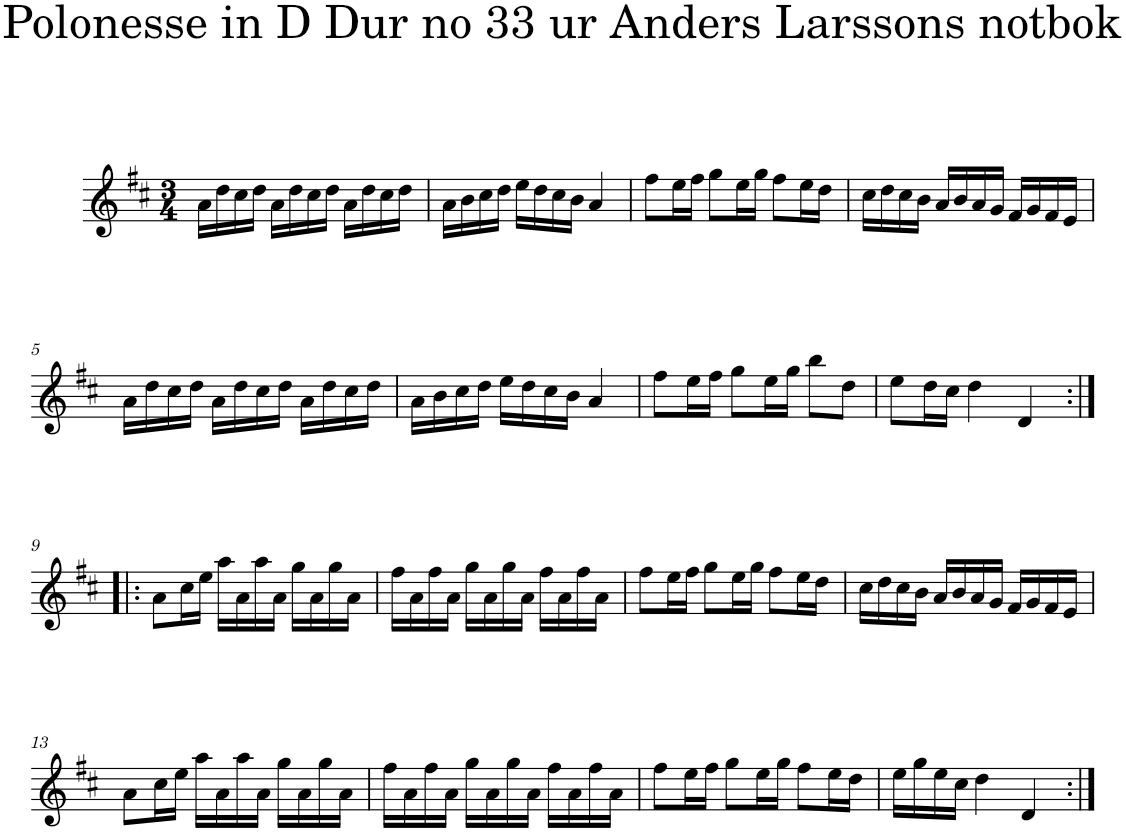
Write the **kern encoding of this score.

**kern
*part1
*staff1
*I"Piano
*I'Pno
*clefG2
*k[f#c#]
*D:
*M3/4
=1
16a\LL
16dd\
16cc#\
16dd\JJ
16a\LL
16dd\
16cc#\
16dd\JJ
16a\LL
16dd\
16cc#\
16dd\JJ
=2
16a\LL
16b\
16cc#\
16dd\JJ
16ee\LL
16dd\
16cc#\
16b\JJ
4a/
=3
8ff#\L
16ee\L
16ff#\JJ
8gg\L
16ee\L
16gg\JJ
8ff#\L
16ee\L
16dd\JJ
=4
16cc#\LL
16dd\
16cc#\
16b\JJ
16a/LL
16b/
16a/
16g/JJ
16f#/LL
16g/
16f#/
16e/JJ
!!LO:LB:g=z
=5
16a\LL
16dd\
16cc#\
16dd\JJ
16a\LL
16dd\
16cc#\
16dd\JJ
16a\LL
16dd\
16cc#\
16dd\JJ
=6
16a\LL
16b\
16cc#\
16dd\JJ
16ee\LL
16dd\
16cc#\
16b\JJ
4a/
=7
8ff#\L
16ee\L
16ff#\JJ
8gg\L
16ee\L
16gg\JJ
8bb\L
8dd\J
=8
8ee\L
16dd\L
16cc#\JJ
4dd\
4d/
!!LO:LB:g=z
=9:|!|:
8a\L
16cc#\L
16ee\JJ
16aa\LL
16a\
16aa\
16a\JJ
16gg\LL
16a\
16gg\
16a\JJ
=10
16ff#\LL
16a\
16ff#\
16a\JJ
16gg\LL
16a\
16gg\
16a\JJ
16ff#\LL
16a\
16ff#\
16a\JJ
=11
8ff#\L
16ee\L
16ff#\JJ
8gg\L
16ee\L
16gg\JJ
8ff#\L
16ee\L
16dd\JJ
=12
16cc#\LL
16dd\
16cc#\
16b\JJ
16a/LL
16b/
16a/
16g/JJ
16f#/LL
16g/
16f#/
16e/JJ
!!LO:LB:g=z
=13
8a\L
16cc#\L
16ee\JJ
16aa\LL
16a\
16aa\
16a\JJ
16gg\LL
16a\
16gg\
16a\JJ
=14
16ff#\LL
16a\
16ff#\
16a\JJ
16gg\LL
16a\
16gg\
16a\JJ
16ff#\LL
16a\
16ff#\
16a\JJ
=15
8ff#\L
16ee\L
16ff#\JJ
8gg\L
16ee\L
16gg\JJ
8ff#\L
16ee\L
16dd\JJ
=16
16ee\LL
16gg\
16ee\
16cc#\JJ
4dd\
4d/
=:|!
*-
